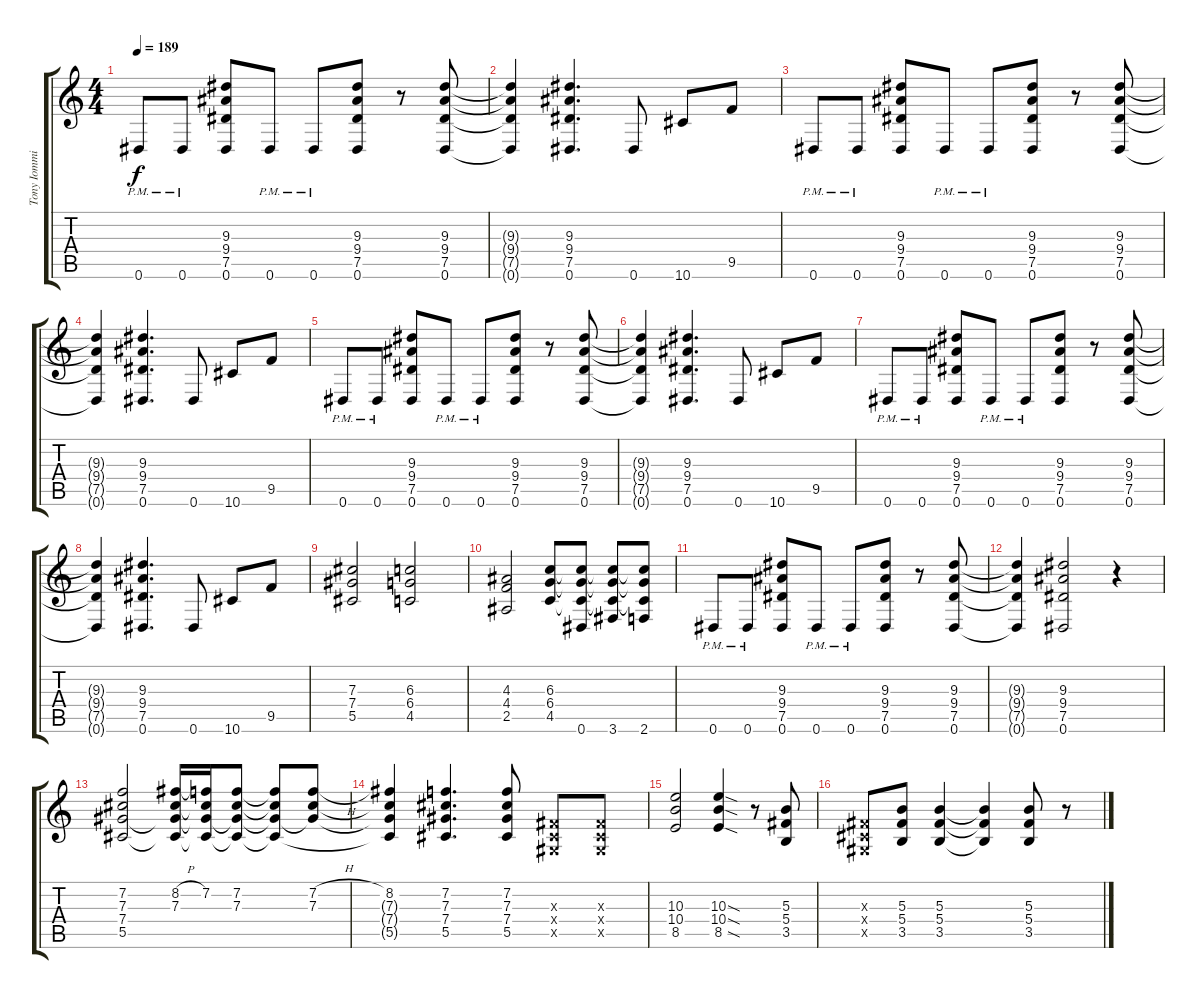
\track ("Tony Iommi (Rh. 2)" "Tony Iommi") {instrument overdrivenguitar}
\staff {score tabs}
\tuning (Eb4 Bb3 Gb3 Db3 Ab2 Eb2) {hide}
\ts (4 4)
\tempo 189
\clef g2
\ks c
0.6{pm}.8{dy f} 0.6{pm}.8 (9.3 9.4 7.5 0.6).8 0.6{pm}.8 0.6{pm}.8 (9.3 9.4 7.5 0.6).8 r.8 (9.3 9.4 7.5 0.6).8 |
(9.3{t} 9.4{t} 7.5{t} 0.6{t}).4 (9.3 9.4 7.5 0.6).4{d} 0.6.8 10.6.8 9.5.8 |
0.6{pm}.8 0.6{pm}.8 (9.3 9.4 7.5 0.6).8 0.6{pm}.8 0.6{pm}.8 (9.3 9.4 7.5 0.6).8 r.8 (9.3 9.4 7.5 0.6).8 |
(9.3{t} 9.4{t} 7.5{t} 0.6{t}).4 (9.3 9.4 7.5 0.6).4{d} 0.6.8 10.6.8 9.5.8 |
0.6{pm}.8 0.6{pm}.8 (9.3 9.4 7.5 0.6).8 0.6{pm}.8 0.6{pm}.8 (9.3 9.4 7.5 0.6).8 r.8 (9.3 9.4 7.5 0.6).8 |
(9.3{t} 9.4{t} 7.5{t} 0.6{t}).4 (9.3 9.4 7.5 0.6).4{d} 0.6.8 10.6.8 9.5.8 |
0.6{pm}.8 0.6{pm}.8 (9.3 9.4 7.5 0.6).8 0.6{pm}.8 0.6{pm}.8 (9.3 9.4 7.5 0.6).8 r.8 (9.3 9.4 7.5 0.6).8 |
(9.3{t} 9.4{t} 7.5{t} 0.6{t}).4 (9.3 9.4 7.5 0.6).4{d} 0.6.8 10.6.8 9.5.8 |
(7.3 7.4 5.5).2 (6.3 6.4 4.5).2 |
(4.3 4.4 2.5).2 (6.3 6.4 4.5).8 (6.3{t} 6.4{t} 4.5{t} 0.6).8 (6.3{t} 6.4{t} 4.5{t} 3.6).8 (6.3{t} 6.4{t} 4.5{t} 2.6).8 |
0.6{pm}.8 0.6{pm}.8 (9.3 9.4 7.5 0.6).8 0.6{pm}.8 0.6{pm}.8 (9.3 9.4 7.5 0.6).8 r.8 (9.3 9.4 7.5 0.6).8 |
(9.3{t} 9.4{t} 7.5{t} 0.6{t}).4 (9.3 9.4 7.5 0.6).2 r.4 |
(7.2 7.3 7.4 5.5).2 (8.2{h} 7.3 7.4{t} 5.5{t}).16 (7.2 7.3{t} 7.4{t} 5.5{t}).16 (7.2 7.3 7.4{t} 5.5{t}).8 (7.2{t} 7.3{t} 7.4{t} 5.5{t}).8 (7.2{h} 7.3 7.4{t}).8 |
(8.2 7.3{t} 7.4{t} 5.5{t}).4 (7.2 7.3 7.4 5.5).4{d} (7.2 7.3 7.4 5.5).8 (0.3{x} 0.4{x} 0.5{x}).8 (0.3{x} 0.4{x} 0.5{x}).8 |
(10.3 10.4 8.5).2 (10.3{sod} 10.4{sod} 8.5{sod}).4 r.8 (5.3 5.4 3.5).8 |
(0.3{x} 0.4{x} 0.5{x}).8 (5.3 5.4 3.5).8 (5.3 5.4 3.5).4 (5.3{t} 5.4{t} 3.5{t}).4 (5.3 5.4 3.5).8 r.8
